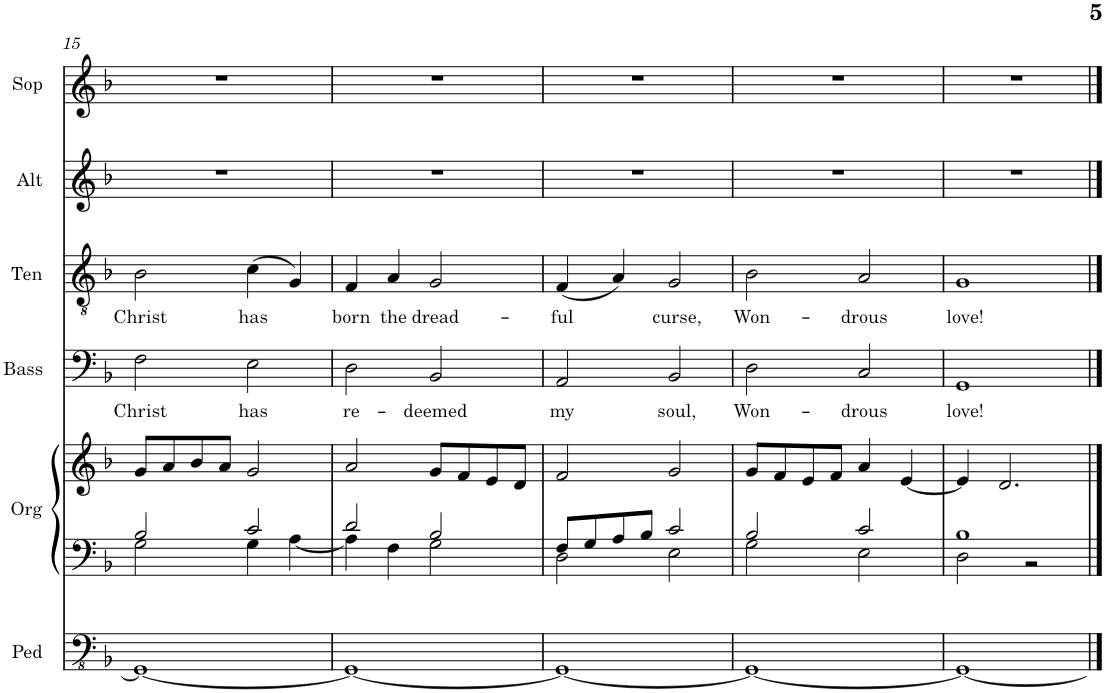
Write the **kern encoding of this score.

**kern	**kern	**kern	**kern	**text	**kern	**text	**kern	**kern
*part6	*part5	*part5	*part4	*part4	*part3	*part3	*part2	*part1
*staff7	*staff6	*staff5	*staff4	*staff4	*staff3	*staff3	*staff2	*staff1
*I"Pedals	*I"Organ	*	*I"Bass	*	*I"Tenor	*	*I"Alto	*I"Soprano
*I'Ped	*I'Org	*	*I'Bass	*	*I'Ten	*	*I'Alt	*I'Sop
!!LO:PB:g=z
*clefFv4	*clefF4	*clefG2	*clefF4	*	*clefGv2	*	*clefG2	*clefG2
*k[b-]	*k[b-]	*k[b-]	*k[b-]	*	*k[b-]	*	*k[b-]	*k[b-]
*M4/4	*M4/4	*M4/4	*M4/4	*	*M4/4	*	*M4/4	*M4/4
=15	=15	=15	=15	=15	=15	=15	=15	=15
*	*^	*	*	*	*	*	*	*
!	!	!	!	!	!LO:LY:b	!	!LO:LY:b	!	!
1GGG_	2B-/	2G\	8g/L	2F\	Christ	2B-\	Christ	1r	1r
.	.	.	8a/	.	.	.	.	.	.
.	.	.	8b-/	.	.	.	.	.	.
.	.	.	8a/J	.	.	.	.	.	.
!	!	!	!	!	!LO:LY:b	!	!LO:LY:b	!	!
.	2c/	4G\	2g/	2E\	has	(4c\	has	.	.
.	.	[4A\	.	.	.	4G/)	.	.	.
=16	=16	=16	=16	=16	=16	=16	=16	=16	=16
!	!	!	!	!	!LO:LY:b	!	!LO:LY:b	!	!
1GGG_	2d/	4A\]	2a/	2D\	re-	4F/	born	1r	1r
!	!	!	!	!	!	!	!LO:LY:b	!	!
.	.	4F\	.	.	.	4A/	the	.	.
!	!	!	!	!	!LO:LY:b	!	!LO:LY:b	!	!
.	2B-/	2G\	8g/L	2BB-/	-deemed	2G/	dread-	.	.
.	.	.	8f/	.	.	.	.	.	.
.	.	.	8e/	.	.	.	.	.	.
.	.	.	8d/J	.	.	.	.	.	.
=17	=17	=17	=17	=17	=17	=17	=17	=17	=17
!	!	!	!	!	!LO:LY:b	!	!LO:LY:b	!	!
1GGG_	8F/L	2D\	2f/	2AA/	my	(4F/	-ful	1r	1r
.	8G/	.	.	.	.	.	.	.	.
.	8A/	.	.	.	.	4A/)	.	.	.
.	8B-/J	.	.	.	.	.	.	.	.
!	!	!	!	!	!LO:LY:b	!	!LO:LY:b	!	!
.	2c/	2E\	2g/	2BB-/	soul,	2G/	curse,	.	.
=18	=18	=18	=18	=18	=18	=18	=18	=18	=18
!	!	!	!	!	!LO:LY:b	!	!LO:LY:b	!	!
1GGG_	2B-/	2G\	8g/L	2D\	Won-	2B-\	Won-	1r	1r
.	.	.	8f/	.	.	.	.	.	.
.	.	.	8e/	.	.	.	.	.	.
.	.	.	8f/J	.	.	.	.	.	.
!	!	!	!	!	!LO:LY:b	!	!LO:LY:b	!	!
.	2c/	2E\	4a/	2C/	-drous	2A/	-drous	.	.
.	.	.	[4e/	.	.	.	.	.	.
=19	=19	=19	=19	=19	=19	=19	=19	=19	=19
!	!	!	!	!	!LO:LY:b	!	!LO:LY:b	!	!
1GGG_	1B-	2D\	4e/]	1GG	love!	1G	love!	1r	1r
.	.	.	2.d/	.	.	.	.	.	.
.	.	2r	.	.	.	.	.	.	.
*	*v	*v	*	*	*	*	*	*	*
==	==	==	==	==	==	==	==	==
*-	*-	*-	*-	*-	*-	*-	*-	*-
